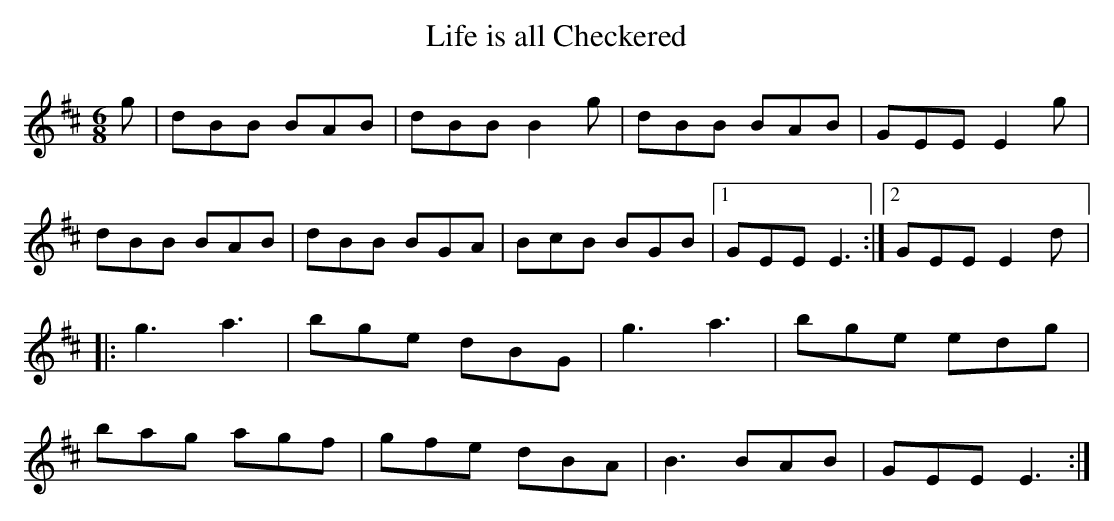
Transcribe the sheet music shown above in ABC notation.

X:1
T:Life is all Checkered
M:6/8
K:D
g|dBB BAB|dBB B2g|dBB BAB|GEE E2g|\
dBB BAB|dBB BGA|BcB BGB|1 GEE E3:|2 GEE E2d|:\
g3 a3|bge dBG|g3 a3|bge edg|\
bag agf|gfe dBA|B3 BAB|GEE E3:|
